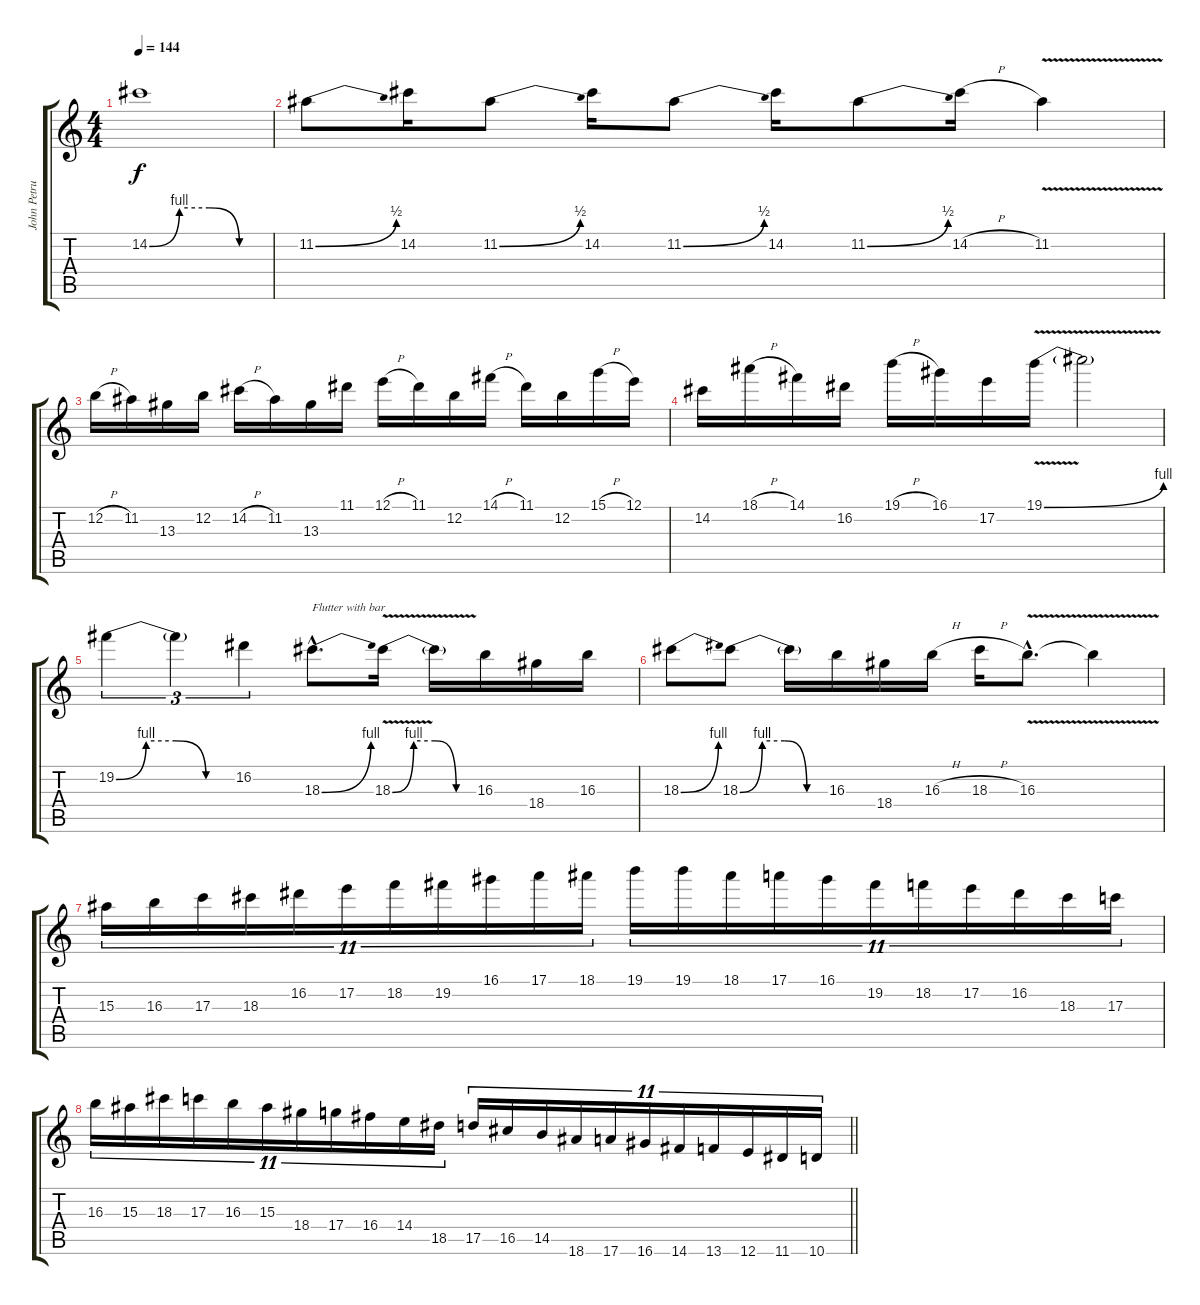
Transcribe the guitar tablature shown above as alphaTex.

\track ("John Petrucci - guitar" "John Petru") {instrument distortionguitar}
\staff {score tabs}
\tuning (E4 B3 G3 D3 A2 E2) {hide}
\ts (4 4)
\tempo 144
\clef g2
\ks c
14.2{be (custom 0 0 15 4 30 4 45 0 60 0)}.1{dy f} |
11.2{be (bend 0 0 60 2)}.8 14.2.16 11.2{be (bend 0 0 60 2)}.8 14.2.16 11.2{be (bend 0 0 60 2)}.8 14.2.16 11.2{be (bend 0 0 60 2)}.8 14.2{h}.16 11.2{v}.4 |
12.2{h}.16 11.2.16 13.3.16 12.2.16 14.2{h}.16 11.2.16 13.3.16 11.1.16 12.1{h}.16 11.1.16 12.2.16 14.1{h}.16 11.1.16 12.2.16 15.1{h}.16 12.1.16 |
14.2.16 18.1{h}.16 14.1.16 16.2.16 19.1{h}.16 16.1.16 17.2.16 19.1{be (bend 0 0 60 4) v}.16 19.1{t}.2 |
19.2{be (custom 0 0 15 4 30 4 45 0 60 0)}.4{tu (3 2)} 19.2{t}.4{tu (3 2)} 16.2.4{tu (3 2)} 18.3{be (bend 0 0 60 4) hac}.8{d txt "Flutter with bar"} 18.3{be (custom 0 0 15 4 30 4 45 0 60 0) v}.16 18.3{t}.16 16.3.16 18.4.16 16.3.16 |
18.3{be (bend 0 0 60 4)}.8 18.3{be (custom 0 0 15 4 30 4 45 0 60 0)}.8 18.3{t}.16 16.3.16 18.4.16 16.3{h}.16 18.3{h}.16 16.3{v hac}.8{d} 16.3{t}.4 |
15.3.16{tu (11 8)} 16.3.16{tu (11 8)} 17.3.16{tu (11 8)} 18.3.16{tu (11 8)} 16.2.16{tu (11 8)} 17.2.16{tu (11 8)} 18.2.16{tu (11 8)} 19.2.16{tu (11 8)} 16.1.16{tu (11 8)} 17.1.16{tu (11 8)} 18.1.16{tu (11 8)} 19.1.16{tu (11 8)} 19.1.16{tu (11 8)} 18.1.16{tu (11 8)} 17.1.16{tu (11 8)} 16.1.16{tu (11 8)} 19.2.16{tu (11 8)} 18.2.16{tu (11 8)} 17.2.16{tu (11 8)} 16.2.16{tu (11 8)} 18.3.16{tu (11 8)} 17.3.16{tu (11 8)} |
\barLineRight lightlight
16.3.16{tu (11 8)} 15.3.16{tu (11 8)} 18.3.16{tu (11 8)} 17.3.16{tu (11 8)} 16.3.16{tu (11 8)} 15.3.16{tu (11 8)} 18.4.16{tu (11 8)} 17.4.16{tu (11 8)} 16.4.16{tu (11 8)} 14.4.16{tu (11 8)} 18.5.16{tu (11 8)} 17.5.16{tu (11 8)} 16.5.16{tu (11 8)} 14.5.16{tu (11 8)} 18.6.16{tu (11 8)} 17.6.16{tu (11 8)} 16.6.16{tu (11 8)} 14.6.16{tu (11 8)} 13.6.16{tu (11 8)} 12.6.16{tu (11 8)} 11.6.16{tu (11 8)} 10.6.16{tu (11 8)}
